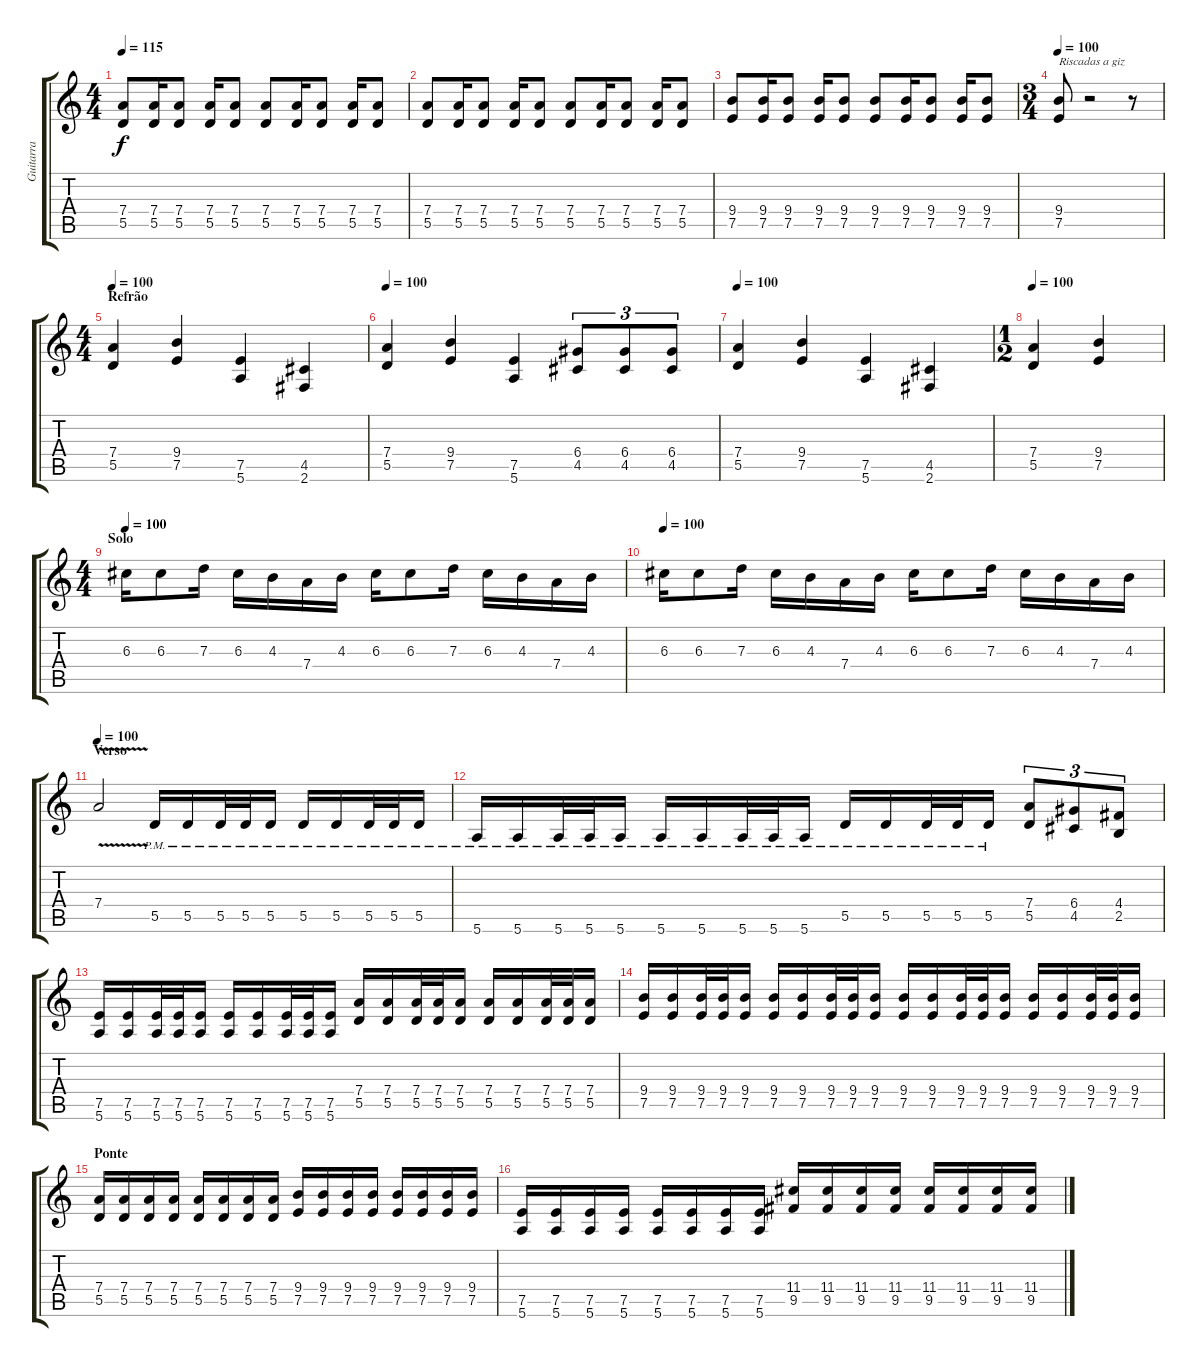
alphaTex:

\track ("Guitarra" "Guitarra") {instrument distortionguitar}
\staff {score tabs}
\tuning (E4 B3 G3 D3 A2 E2) {hide}
\ts (4 4)
\tempo 115
\clef g2
\ks c
(7.4 5.5).8{dy f} (7.4 5.5).16 (7.4 5.5).8 (7.4 5.5).16 (7.4 5.5).8 (7.4 5.5).8 (7.4 5.5).16 (7.4 5.5).8 (7.4 5.5).16 (7.4 5.5).8 |
(7.4 5.5).8 (7.4 5.5).16 (7.4 5.5).8 (7.4 5.5).16 (7.4 5.5).8 (7.4 5.5).8 (7.4 5.5).16 (7.4 5.5).8 (7.4 5.5).16 (7.4 5.5).8 |
(9.4 7.5).8 (9.4 7.5).16 (9.4 7.5).8 (9.4 7.5).16 (9.4 7.5).8 (9.4 7.5).8 (9.4 7.5).16 (9.4 7.5).8 (9.4 7.5).16 (9.4 7.5).8 |
\ts (3 4)
\tempo 100
(9.4 7.5).8{txt "Riscadas a giz"} r.2 r.8 |
\ts (4 4)
\section ("" "Refrão")
\tempo 100
(7.4 5.5).4 (9.4 7.5).4 (7.5 5.6).4 (4.5 2.6).4 |
\tempo 100
(7.4 5.5).4 (9.4 7.5).4 (7.5 5.6).4 (6.4 4.5).8{tu (3 2)} (6.4 4.5).8{tu (3 2)} (6.4 4.5).8{tu (3 2)} |
\tempo 100
(7.4 5.5).4 (9.4 7.5).4 (7.5 5.6).4 (4.5 2.6).4 |
\ts (1 2)
\tempo 100
(7.4 5.5).4 (9.4 7.5).4 |
\ts (4 4)
\section ("" "Solo")
\tempo 100
6.3.16{volume 14} 6.3.8 7.3.16 6.3.16 4.3.16 7.4.16 4.3.16 6.3.16 6.3.8 7.3.16 6.3.16 4.3.16 7.4.16 4.3.16 |
\tempo 100
6.3.16 6.3.8 7.3.16 6.3.16 4.3.16 7.4.16 4.3.16 6.3.16 6.3.8 7.3.16 6.3.16 4.3.16 7.4.16 4.3.16 |
\section ("" "Verso")
\tempo 100
7.4{v}.2 5.5{pm}.16{volume 9} 5.5{pm}.16 5.5{pm}.32 5.5{pm}.32 5.5{pm}.16 5.5{pm}.16 5.5{pm}.16 5.5{pm}.32 5.5{pm}.32 5.5{pm}.16 |
5.6{pm}.16 5.6{pm}.16 5.6{pm}.32 5.6{pm}.32 5.6{pm}.16 5.6{pm}.16 5.6{pm}.16 5.6{pm}.32 5.6{pm}.32 5.6{pm}.16 5.5{pm}.16 5.5{pm}.16 5.5{pm}.32 5.5{pm}.32 5.5{pm}.16 (7.4 5.5).8{tu (3 2)} (6.4 4.5).8{tu (3 2)} (4.4 2.5).8{tu (3 2)} |
(7.5 5.6).16 (7.5 5.6).16 (7.5 5.6).32 (7.5 5.6).32 (7.5 5.6).16 (7.5 5.6).16 (7.5 5.6).16 (7.5 5.6).32 (7.5 5.6).32 (7.5 5.6).16 (7.4 5.5).16 (7.4 5.5).16 (7.4 5.5).32 (7.4 5.5).32 (7.4 5.5).16 (7.4 5.5).16 (7.4 5.5).16 (7.4 5.5).32 (7.4 5.5).32 (7.4 5.5).16 |
(9.4 7.5).16 (9.4 7.5).16 (9.4 7.5).32 (9.4 7.5).32 (9.4 7.5).16 (9.4 7.5).16 (9.4 7.5).16 (9.4 7.5).32 (9.4 7.5).32 (9.4 7.5).16 (9.4 7.5).16 (9.4 7.5).16 (9.4 7.5).32 (9.4 7.5).32 (9.4 7.5).16 (9.4 7.5).16 (9.4 7.5).16 (9.4 7.5).32 (9.4 7.5).32 (9.4 7.5).16 |
\section ("" "Ponte")
(7.4 5.5).16 (7.4 5.5).16 (7.4 5.5).16 (7.4 5.5).16 (7.4 5.5).16 (7.4 5.5).16 (7.4 5.5).16 (7.4 5.5).16 (9.4 7.5).16 (9.4 7.5).16 (9.4 7.5).16 (9.4 7.5).16 (9.4 7.5).16 (9.4 7.5).16 (9.4 7.5).16 (9.4 7.5).16 |
(7.5 5.6).16 (7.5 5.6).16 (7.5 5.6).16 (7.5 5.6).16 (7.5 5.6).16 (7.5 5.6).16 (7.5 5.6).16 (7.5 5.6).16 (11.4 9.5).16 (11.4 9.5).16 (11.4 9.5).16 (11.4 9.5).16 (11.4 9.5).16 (11.4 9.5).16 (11.4 9.5).16 (11.4 9.5).16
